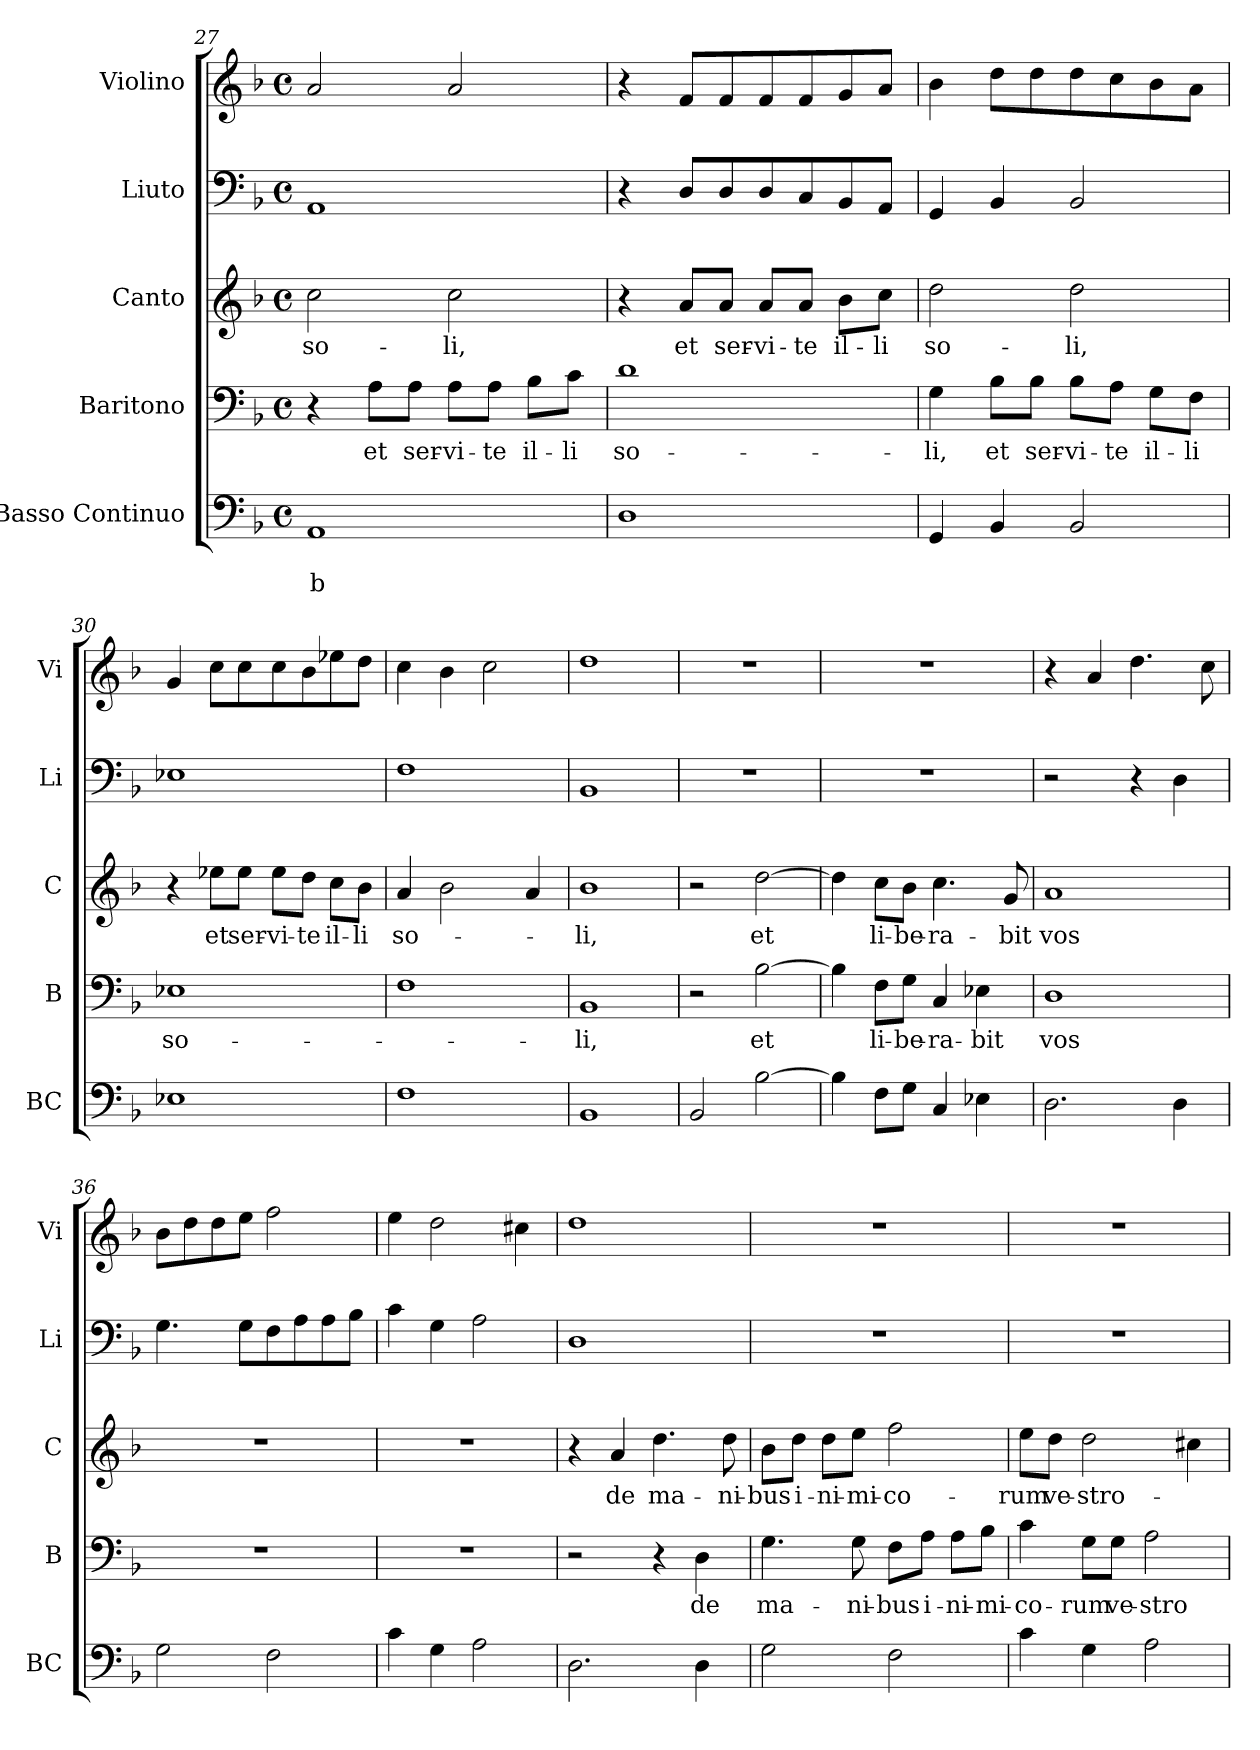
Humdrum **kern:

**kern	**text	**text	**kern	**text	**kern	**text	**kern	**kern
*part5	*part5	*part5	*part4	*part4	*part3	*part3	*part2	*part1
*staff5	*staff5	*staff5	*staff4	*staff4	*staff3	*staff3	*staff2	*staff1
*I"Basso Continuo	*	*	*I"Baritono	*	*I"Canto	*	*I"Liuto	*I"Violino
*I'BC	*	*	*I'B	*	*I'C	*	*I'Li	*I'Vi
*clefF4	*	*	*clefF4	*	*clefG2	*	*clefF4	*clefG2
*k[b-]	*	*	*k[b-]	*	*k[b-]	*	*k[b-]	*k[b-]
*F:	*	*	*F:	*	*F:	*	*F:	*F:
*M4/4	*	*	*M4/4	*	*M4/4	*	*M4/4	*M4/4
*met(c)	*	*	*met(c)	*	*met(c)	*	*met(c)	*met(c)
=27	=27	=27	=27	=27	=27	=27	=27	=27
!	!	!LO:LY:b	!	!	!	!LO:LY:b	!	!
1AA	.	b	4r	.	2cc\	so-	1AA	2a/
!	!	!	!	!LO:LY:b	!	!	!	!
.	.	.	8A\L	et	.	.	.	.
!	!	!	!	!LO:LY:b	!	!	!	!
.	.	.	8A\J	ser-	.	.	.	.
!	!	!	!	!LO:LY:b	!	!LO:LY:b	!	!
.	.	.	8A\L	-vi-	2cc\	-li,	.	2a/
!	!	!	!	!LO:LY:b	!	!	!	!
.	.	.	8A\J	-te	.	.	.	.
!	!	!	!	!LO:LY:b	!	!	!	!
.	.	.	8B-\L	il-	.	.	.	.
!	!	!	!	!LO:LY:b	!	!	!	!
.	.	.	8c\J	-li	.	.	.	.
=28	=28	=28	=28	=28	=28	=28	=28	=28
!	!	!	!	!LO:LY:b	!	!	!	!
1D	.	.	1d	so-	4r	.	4r	4r
!	!	!	!	!	!	!LO:LY:b	!	!
.	.	.	.	.	8a/L	et	8D/L	8f/L
!	!	!	!	!	!	!LO:LY:b	!	!
.	.	.	.	.	8a/J	ser-	8D/	8f/
!	!	!	!	!	!	!LO:LY:b	!	!
.	.	.	.	.	8a/L	-vi-	8D/	8f/
!	!	!	!	!	!	!LO:LY:b	!	!
.	.	.	.	.	8a/J	-te	8C/	8f/
!	!	!	!	!	!	!LO:LY:b	!	!
.	.	.	.	.	8b-\L	il-	8BB-/	8g/
!	!	!	!	!	!	!LO:LY:b	!	!
.	.	.	.	.	8cc\J	-li	8AA/J	8a/J
=29	=29	=29	=29	=29	=29	=29	=29	=29
!	!	!	!	!LO:LY:b	!	!LO:LY:b	!	!
4GG/	.	.	4G\	-li,	2dd\	so-	4GG/	4b-\
!	!	!	!	!LO:LY:b	!	!	!	!
4BB-/	.	.	8B-\L	et	.	.	4BB-/	8dd\L
!	!	!	!	!LO:LY:b	!	!	!	!
.	.	.	8B-\J	ser-	.	.	.	8dd\
!	!	!	!	!LO:LY:b	!	!LO:LY:b	!	!
2BB-/	.	.	8B-\L	-vi-	2dd\	-li,	2BB-/	8dd\
!	!	!	!	!LO:LY:b	!	!	!	!
.	.	.	8A\J	-te	.	.	.	8cc\
!	!	!	!	!LO:LY:b	!	!	!	!
.	.	.	8G\L	il-	.	.	.	8b-\
!	!	!	!	!LO:LY:b	!	!	!	!
.	.	.	8F\J	-li	.	.	.	8a\J
!!LO:PB:g=z
=30	=30	=30	=30	=30	=30	=30	=30	=30
!	!	!	!	!LO:LY:b	!	!	!	!
1E-X	.	.	1E-X	so-	4r	.	1E-X	4g/
!	!	!	!	!	!	!LO:LY:b	!	!
.	.	.	.	.	8ee-X\L	et	.	8cc\L
!	!	!	!	!	!	!LO:LY:b	!	!
.	.	.	.	.	8ee-\J	ser-	.	8cc\
!	!	!	!	!	!	!LO:LY:b	!	!
.	.	.	.	.	8ee-\L	-vi-	.	8cc\
!	!	!	!	!	!	!LO:LY:b	!	!
.	.	.	.	.	8dd\J	-te	.	8b-\
!	!	!	!	!	!	!LO:LY:b	!	!
.	.	.	.	.	8cc\L	il-	.	8ee-X\
!	!	!	!	!	!	!LO:LY:b	!	!
.	.	.	.	.	8b-\J	-li	.	8dd\J
=31	=31	=31	=31	=31	=31	=31	=31	=31
!	!	!	!	!	!	!LO:LY:b	!	!
1F	.	.	1F	.	4a/	so-	1F	4cc\
.	.	.	.	.	2b-\	.	.	4b-\
.	.	.	.	.	.	.	.	2cc\
.	.	.	.	.	4a/	.	.	.
=32	=32	=32	=32	=32	=32	=32	=32	=32
!	!	!	!	!LO:LY:b	!	!LO:LY:b	!	!
1BB-	.	.	1BB-	-li,	1b-	-li,	1BB-	1dd
=33	=33	=33	=33	=33	=33	=33	=33	=33
2BB-/	.	.	2r	.	2r	.	1r	1r
!	!	!	!	!LO:LY:b	!	!LO:LY:b	!	!
[2B-\	.	.	[2B-\	et	[2dd\	et	.	.
=34	=34	=34	=34	=34	=34	=34	=34	=34
4B-\]	.	.	4B-\]	.	4dd\]	.	1r	1r
!	!	!	!	!LO:LY:b	!	!LO:LY:b	!	!
8F\L	.	.	8F\L	li-	8cc\L	li-	.	.
!	!	!	!	!LO:LY:b	!	!LO:LY:b	!	!
8G\J	.	.	8G\J	-be-	8b-\J	-be-	.	.
!	!	!	!	!LO:LY:b	!	!LO:LY:b	!	!
4C/	.	.	4C/	-ra-	4.cc\	-ra-	.	.
!	!	!	!	!LO:LY:b	!	!	!	!
4E-X\	.	.	4E-X\	-bit	.	.	.	.
!	!	!	!	!	!	!LO:LY:b	!	!
.	.	.	.	.	8g/	-bit	.	.
=35	=35	=35	=35	=35	=35	=35	=35	=35
!	!	!	!	!LO:LY:b	!	!LO:LY:b	!	!
2.D\	.	.	1D	vos	1a	vos	2r	4r
.	.	.	.	.	.	.	.	4a/
.	.	.	.	.	.	.	4r	4.dd\
4D\	.	.	.	.	.	.	4D\	.
.	.	.	.	.	.	.	.	8cc\
=36	=36	=36	=36	=36	=36	=36	=36	=36
2G\	.	.	1r	.	1r	.	4.G\	8b-\L
.	.	.	.	.	.	.	.	8dd\
.	.	.	.	.	.	.	.	8dd\
.	.	.	.	.	.	.	8G\L	8ee\J
2F\	.	.	.	.	.	.	8F\	2ff\
.	.	.	.	.	.	.	8A\	.
.	.	.	.	.	.	.	8A\	.
.	.	.	.	.	.	.	8B-\J	.
!!LO:LB:g=z
=37	=37	=37	=37	=37	=37	=37	=37	=37
4c\	.	.	1r	.	1r	.	4c\	4ee\
4G\	.	.	.	.	.	.	4G\	2dd\
2A\	.	.	.	.	.	.	2A\	.
.	.	.	.	.	.	.	.	4cc#X\
=38	=38	=38	=38	=38	=38	=38	=38	=38
2.D\	.	.	2r	.	4r	.	1D	1dd
!	!	!	!	!	!	!LO:LY:b	!	!
.	.	.	.	.	4a/	de	.	.
!	!	!	!	!	!	!LO:LY:b	!	!
.	.	.	4r	.	4.dd\	ma-	.	.
!	!	!	!	!LO:LY:b	!	!	!	!
4D\	.	.	4D\	de	.	.	.	.
!	!	!	!	!	!	!LO:LY:b	!	!
.	.	.	.	.	8dd\	-ni-	.	.
=39	=39	=39	=39	=39	=39	=39	=39	=39
!	!	!	!	!LO:LY:b	!	!LO:LY:b	!	!
2G\	.	.	4.G\	ma-	8b-\L	-bus	1r	1r
!	!	!	!	!	!	!LO:LY:b	!	!
.	.	.	.	.	8dd\J	i-	.	.
!	!	!	!	!	!	!LO:LY:b	!	!
.	.	.	.	.	8dd\L	-ni-	.	.
!	!	!	!	!LO:LY:b	!	!LO:LY:b	!	!
.	.	.	8G\	-ni-	8ee\J	-mi-	.	.
!	!	!	!	!LO:LY:b	!	!LO:LY:b	!	!
2F\	.	.	8F\L	-bus	2ff\	-co-	.	.
!	!	!	!	!LO:LY:b	!	!	!	!
.	.	.	8A\J	i-	.	.	.	.
!	!	!	!	!LO:LY:b	!	!	!	!
.	.	.	8A\L	-ni-	.	.	.	.
!	!	!	!	!LO:LY:b	!	!	!	!
.	.	.	8B-\J	-mi-	.	.	.	.
=40	=40	=40	=40	=40	=40	=40	=40	=40
!	!	!	!	!LO:LY:b	!	!LO:LY:b	!	!
4c\	.	.	4c\	-co-	8ee\L	-rum	1r	1r
!	!	!	!	!	!	!LO:LY:b	!	!
.	.	.	.	.	8dd\J	ve-	.	.
!	!	!	!	!LO:LY:b	!	!LO:LY:b	!	!
4G\	.	.	8G\L	-rum	2dd\	-stro-	.	.
!	!	!	!	!LO:LY:b	!	!	!	!
.	.	.	8G\J	ve-	.	.	.	.
!	!	!	!	!LO:LY:b	!	!	!	!
2A\	.	.	2A\	-stro-	.	.	.	.
.	.	.	.	.	4cc#X\	.	.	.
=	=	=	=	=	=	=	=	=
*-	*-	*-	*-	*-	*-	*-	*-	*-
